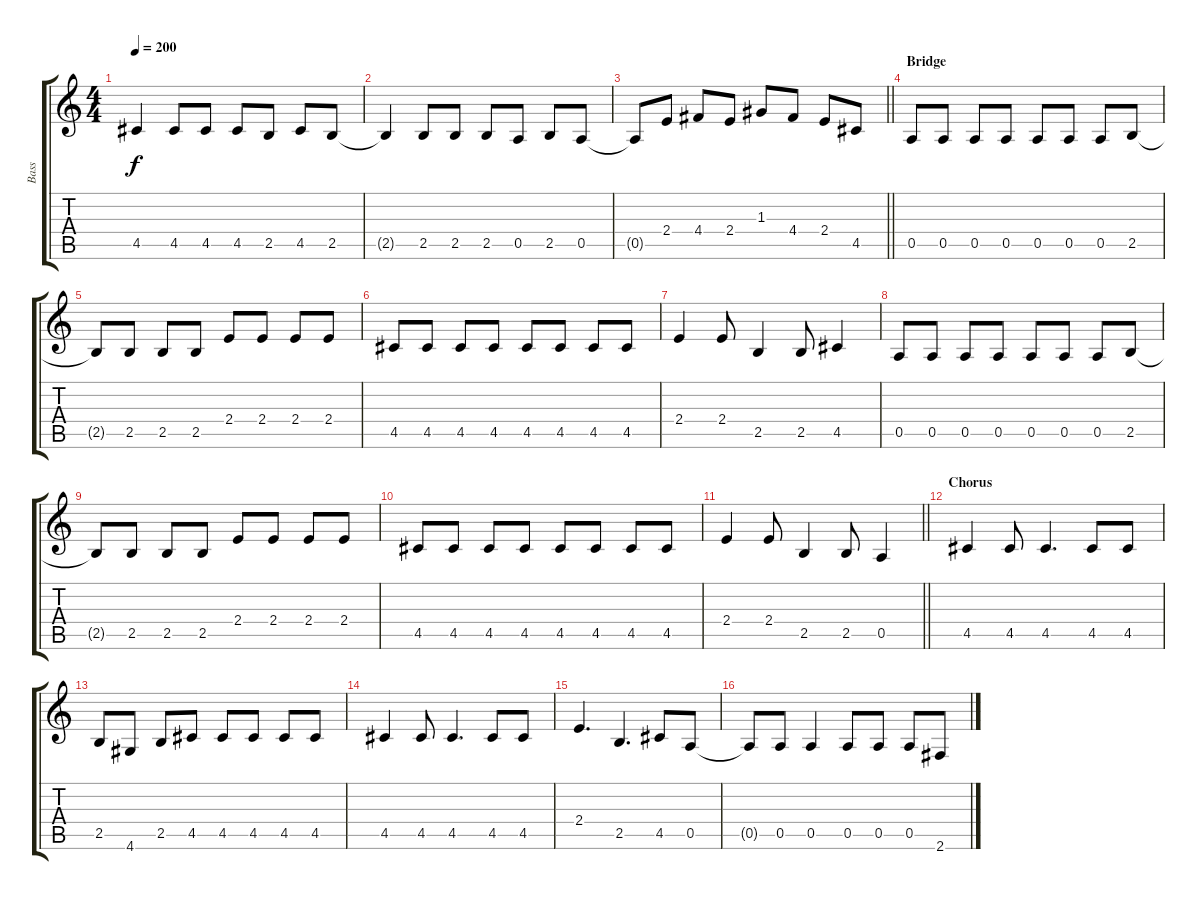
\track ("Bass" "Bass") {instrument electricbassfinger}
\staff {score tabs}
\tuning (E4 B3 G3 D3 A2 E2) {hide}
\ts (4 4)
\tempo 200
\clef g2
\ks c
4.5{t}.4{dy f} 4.5.8 4.5.8 4.5.8 2.5.8 4.5.8 2.5.8 |
2.5{t}.4 2.5.8 2.5.8 2.5.8 0.5.8 2.5.8 0.5.8 |
\barLineRight lightlight
0.5{t}.8 2.4.8 4.4.8 2.4.8 1.3.8 4.4.8 2.4.8 4.5.8 |
\section ("" "Bridge")
0.5.8 0.5.8 0.5.8 0.5.8 0.5.8 0.5.8 0.5.8 2.5.8 |
2.5{t}.8 2.5.8 2.5.8 2.5.8 2.4.8 2.4.8 2.4.8 2.4.8 |
4.5.8 4.5.8 4.5.8 4.5.8 4.5.8 4.5.8 4.5.8 4.5.8 |
2.4.4 2.4.8 2.5.4 2.5.8 4.5.4 |
0.5.8 0.5.8 0.5.8 0.5.8 0.5.8 0.5.8 0.5.8 2.5.8 |
2.5{t}.8 2.5.8 2.5.8 2.5.8 2.4.8 2.4.8 2.4.8 2.4.8 |
4.5.8 4.5.8 4.5.8 4.5.8 4.5.8 4.5.8 4.5.8 4.5.8 |
\barLineRight lightlight
2.4.4 2.4.8 2.5.4 2.5.8 0.5.4 |
\section ("" "Chorus")
4.5.4 4.5.8 4.5.4{d} 4.5.8 4.5.8 |
2.5.8 4.6.8 2.5.8 4.5.8 4.5.8 4.5.8 4.5.8 4.5.8 |
4.5.4 4.5.8 4.5.4{d} 4.5.8 4.5.8 |
2.4.4{d} 2.5.4{d} 4.5.8 0.5.8 |
0.5{t}.8 0.5.8 0.5.4 0.5.8 0.5.8 0.5.8 2.6.8
